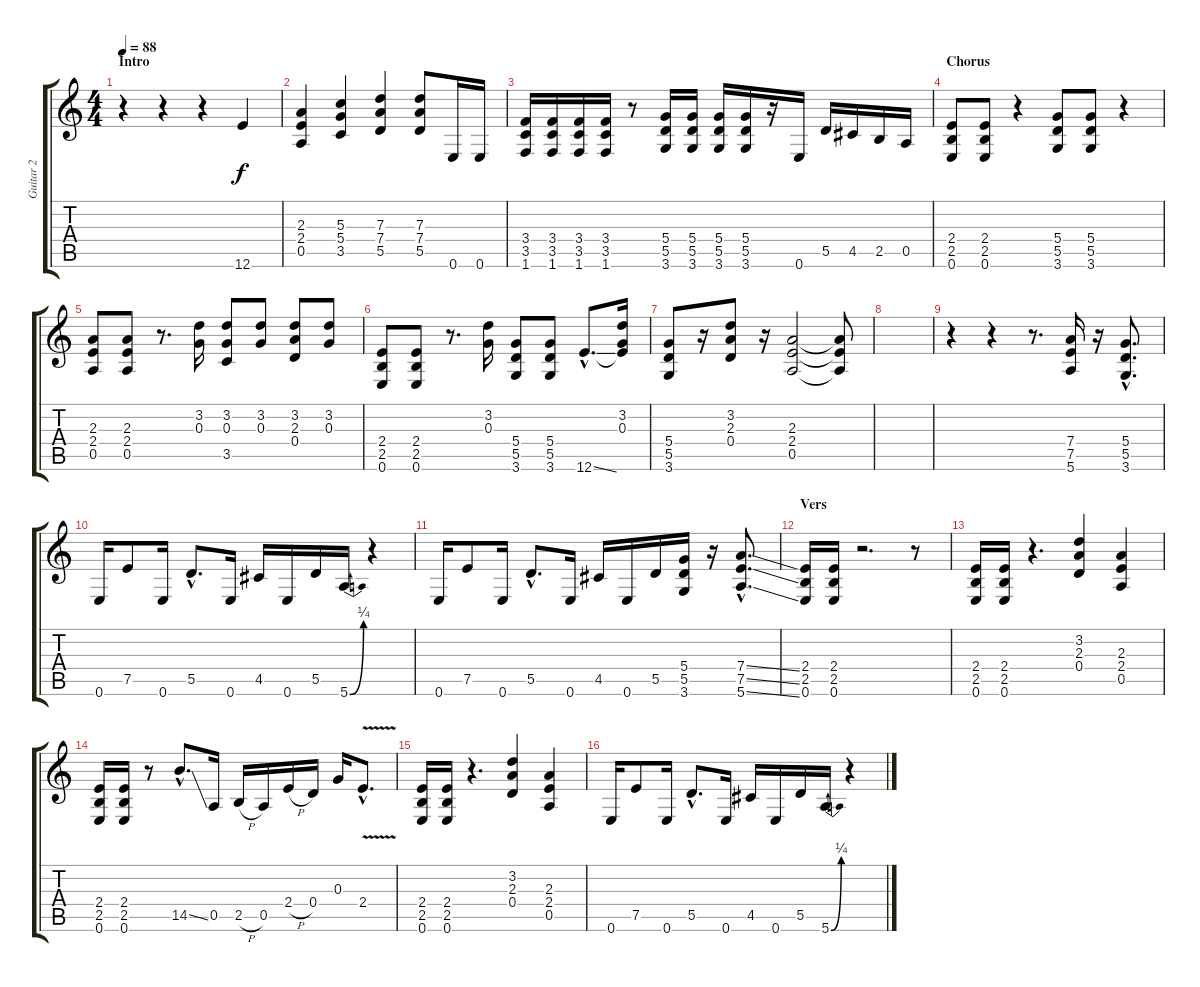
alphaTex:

\track ("Guitar 2" "Guitar 2") {instrument overdrivenguitar}
\staff {score tabs}
\tuning (E4 B3 G3 D3 A2 E2) {hide}
\ts (4 4)
\section ("" "Intro")
\tempo 88
\clef g2
\ks c
r.4{dy f instrument overdrivenguitar} r.4 r.4 12.6.4 |
(2.3 2.4 0.5).4 (5.3 5.4 3.5).4 (7.3 7.4 5.5).4 (7.3 7.4 5.5).8 0.6.16 0.6.16 |
(3.4 3.5 1.6).16 (3.4 3.5 1.6).16 (3.4 3.5 1.6).16 (3.4 3.5 1.6).16 r.8 (5.4 5.5 3.6).16 (5.4 5.5 3.6).16 (5.4 5.5 3.6).16 (5.4 5.5 3.6).16 r.16 0.6.16 5.5.16 4.5.16 2.5.16 0.5.16 |
\section ("" "Chorus")
(2.4 2.5 0.6).8 (2.4 2.5 0.6).8 r.4 (5.4 5.5 3.6).8 (5.4 5.5 3.6).8 r.4 |
(2.3 2.4 0.5).8 (2.3 2.4 0.5).8 r.8{d} (3.2 0.3).16 (3.2 0.3 3.5).8 (3.2 0.3).8 (3.2 2.3 0.4).8 (3.2 0.3).8 |
(2.4 2.5 0.6).8 (2.4 2.5 0.6).8 r.8{d} (3.2 0.3).16 (5.4 5.5 3.6).8 (5.4 5.5 3.6).8 12.6{ss hac}.8{d} (3.2 0.3 12.6{t}).16 |
(5.4 5.5 3.6).8 r.16 (3.2 2.3 0.4).8 r.16 (2.3 2.4 0.5).2 (2.3{t} 2.4{t} 0.5{t}).8 |
|
r.4 r.4 r.8{d} (7.4 7.5 5.6).16 r.16 (5.4{hac} 5.5{hac} 3.6{hac}).8{d} |
0.6.16 7.5.8 0.6.16 5.5{hac}.8{d} 0.6.16 4.5.16 0.6.16 5.5.16 5.6{be (bend 0 0 60 1)}.16 r.4 |
0.6.16 7.5.8 0.6.16 5.5{hac}.8{d} 0.6.16 4.5.16 0.6.16 5.5.16 (5.4 5.5 3.6).16 r.16 (7.4{ss hac} 7.5{ss hac} 5.6{ss hac}).8{d} |
\section ("" "Vers")
(2.4 2.5 0.6).16 (2.4 2.5 0.6).16 r.2{d} r.8 |
(2.4 2.5 0.6).16 (2.4 2.5 0.6).16 r.4{d} (3.2 2.3 0.4).4 (2.3 2.4 0.5).4 |
(2.4 2.5 0.6).16 (2.4 2.5 0.6).16 r.8 14.5{ss hac}.8{d} 0.5.16 2.5{h}.16 0.5.16 2.4{h}.16 0.4.16 0.3.16 2.4{v hac}.8{d} |
(2.4 2.5 0.6).16 (2.4 2.5 0.6).16 r.4{d} (3.2 2.3 0.4).4 (2.3 2.4 0.5).4 |
0.6.16 7.5.8 0.6.16 5.5{hac}.8{d} 0.6.16 4.5.16 0.6.16 5.5.16 5.6{be (bend 0 0 60 1)}.16 r.4
